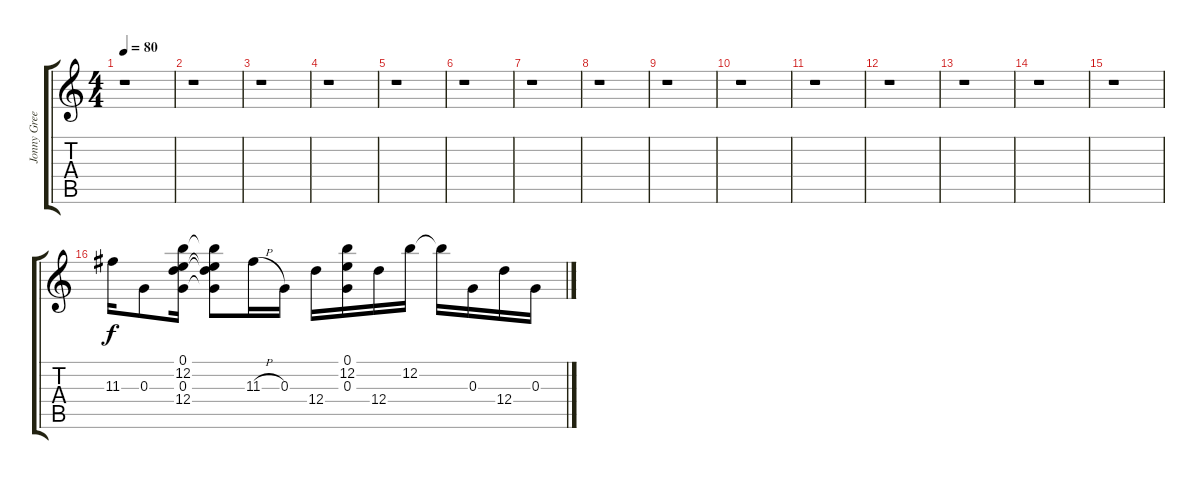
\track ("Jonny Greenwood" "Jonny Gree") {instrument electricguitarclean}
\staff {score tabs}
\tuning (E4 B3 G3 D3 A2 E2) {hide}
\ts (4 4)
\tempo 80
\clef g2
\ks c
r.1{dy f} |
r.1 |
r.1 |
r.1 |
r.1 |
r.1 |
r.1 |
r.1 |
r.1 |
r.1 |
r.1 |
r.1 |
r.1 |
r.1 |
r.1 |
11.3.16 0.3.8 (0.1 12.2 0.3 12.4).16 (0.1{t} 12.2{t} 0.3{t} 12.4{t}).8 11.3{h}.16 0.3.16 12.4.16 (0.1 12.2 0.3).16 12.4.16 12.2.16 12.2{t}.16 0.3.16 12.4.16 0.3.16
